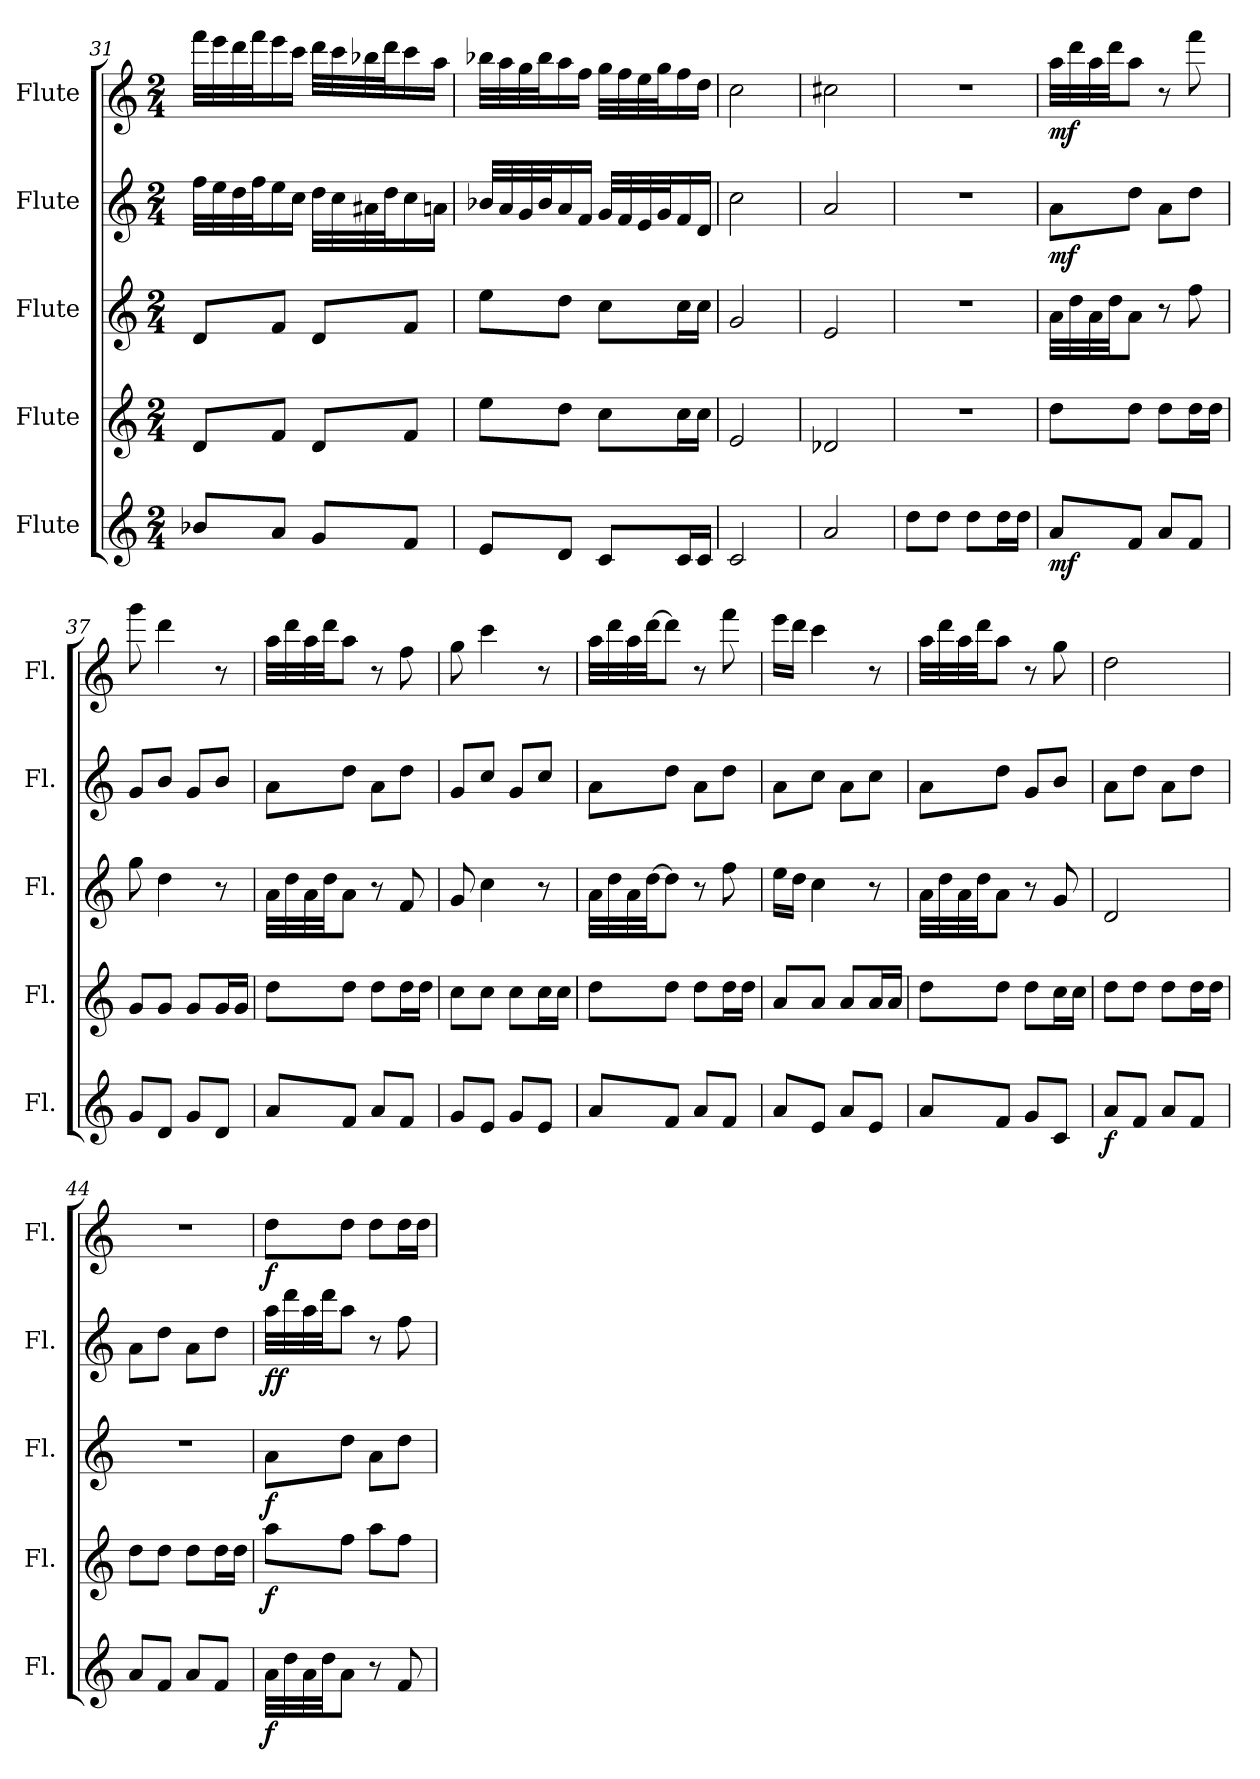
**kern	**dynam	**kern	**dynam	**kern	**dynam	**kern	**dynam	**kern	**dynam
*part5	*part5	*part4	*part4	*part3	*part3	*part2	*part2	*part1	*part1
*staff5	*staff5	*staff4	*staff4	*staff3	*staff3	*staff2	*staff2	*staff1	*staff1
*I"Flute	*	*I"Flute	*	*I"Flute	*	*I"Flute	*	*I"Flute	*
*I'Fl.	*	*I'Fl.	*	*I'Fl.	*	*I'Fl.	*	*I'Fl.	*
*clefG2	*	*clefG2	*	*clefG2	*	*clefG2	*	*clefG2	*
*k[]	*	*k[]	*	*k[]	*	*k[]	*	*k[]	*
*M2/4	*	*M2/4	*	*M2/4	*	*M2/4	*	*M2/4	*
=31	=31	=31	=31	=31	=31	=31	=31	=31	=31
8b-X/L	.	8d/L	.	8d/L	.	32ff\LLL	.	32fff\LLL	.
.	.	.	.	.	.	32ee\	.	32eee\	.
.	.	.	.	.	.	32dd\	.	32ddd\	.
.	.	.	.	.	.	32ff\J	.	32fff\J	.
8a/J	.	8f/J	.	8f/J	.	16ee\	.	16eee\	.
.	.	.	.	.	.	16cc\JJ	.	16ccc\JJ	.
8g/L	.	8d/L	.	8d/L	.	32dd\LLL	.	32ddd\LLL	.
.	.	.	.	.	.	32cc\	.	32ccc\	.
.	.	.	.	.	.	32a#X\	.	32bb-X\	.
.	.	.	.	.	.	32dd\J	.	32ddd\J	.
8f/J	.	8f/J	.	8f/J	.	16cc\	.	16ccc\	.
.	.	.	.	.	.	16an\JJ	.	16aa\JJ	.
!!LO:PB:g=z
=32	=32	=32	=32	=32	=32	=32	=32	=32	=32
8e/L	.	8ee\L	.	8ee\L	.	32b-X/LLL	.	32bb-X\LLL	.
.	.	.	.	.	.	32a/	.	32aa\	.
.	.	.	.	.	.	32g/	.	32gg\	.
.	.	.	.	.	.	32b-/J	.	32bb-\J	.
8d/J	.	8dd\J	.	8dd\J	.	16a/	.	16aa\	.
.	.	.	.	.	.	16f/JJ	.	16ff\JJ	.
8c/L	.	8cc\L	.	8cc\L	.	32g/LLL	.	32gg\LLL	.
.	.	.	.	.	.	32f/	.	32ff\	.
.	.	.	.	.	.	32e/	.	32ee\	.
.	.	.	.	.	.	32g/J	.	32gg\J	.
16c/L	.	16cc\L	.	16cc\L	.	16f/	.	16ff\	.
16c/JJ	.	16cc\JJ	.	16cc\JJ	.	16d/JJ	.	16dd\JJ	.
=33	=33	=33	=33	=33	=33	=33	=33	=33	=33
2c/	.	2e/	.	2g/	.	2cc\	.	2cc\	.
=34	=34	=34	=34	=34	=34	=34	=34	=34	=34
2a/	.	2d-X/	.	2e/	.	2a/	.	2cc#X\	.
=35	=35	=35	=35	=35	=35	=35	=35	=35	=35
8dd\L	.	2r	.	2r	.	2r	.	2r	.
8dd\J	.	.	.	.	.	.	.	.	.
8dd\L	.	.	.	.	.	.	.	.	.
16dd\L	.	.	.	.	.	.	.	.	.
16dd\JJ	.	.	.	.	.	.	.	.	.
=36	=36	=36	=36	=36	=36	=36	=36	=36	=36
!	!LO:DY:b	!	!LO:DY:a	!	!	!	!	!	!
!	!	!	!LO:DY:n=1:b	!	!	!	!LO:DY:b	!	!LO:DY:b
8a/L	mf	8dd\L	mf mf	32a\LLL	.	8a\L	mf	32aa\LLL	mf
.	.	.	.	32dd\	.	.	.	32ddd\	.
.	.	.	.	32a\	.	.	.	32aa\	.
.	.	.	.	32dd\JJ	.	.	.	32ddd\JJ	.
8f/J	.	8dd\J	.	8a\J	.	8dd\J	.	8aa\J	.
8a/L	.	8dd\L	.	8r	.	8a\L	.	8r	.
8f/J	.	16dd\L	.	8ff\	.	8dd\J	.	8fff\	.
.	.	16dd\JJ	.	.	.	.	.	.	.
=37	=37	=37	=37	=37	=37	=37	=37	=37	=37
8g/L	.	8g/L	.	8gg\	.	8g/L	.	8ggg\	.
8d/J	.	8g/J	.	4dd\	.	8b/J	.	4ddd\	.
8g/L	.	8g/L	.	.	.	8g/L	.	.	.
8d/J	.	16g/L	.	8r	.	8b/J	.	8r	.
.	.	16g/JJ	.	.	.	.	.	.	.
!!LO:LB:g=z
=38	=38	=38	=38	=38	=38	=38	=38	=38	=38
8a/L	.	8dd\L	.	32a\LLL	.	8a\L	.	32aa\LLL	.
.	.	.	.	32dd\	.	.	.	32ddd\	.
.	.	.	.	32a\	.	.	.	32aa\	.
.	.	.	.	32dd\JJ	.	.	.	32ddd\JJ	.
8f/J	.	8dd\J	.	8a\J	.	8dd\J	.	8aa\J	.
8a/L	.	8dd\L	.	8r	.	8a\L	.	8r	.
8f/J	.	16dd\L	.	8f/	.	8dd\J	.	8ff\	.
.	.	16dd\JJ	.	.	.	.	.	.	.
=39	=39	=39	=39	=39	=39	=39	=39	=39	=39
8g/L	.	8cc\L	.	8g/	.	8g/L	.	8gg\	.
8e/J	.	8cc\J	.	4cc\	.	8cc/J	.	4ccc\	.
8g/L	.	8cc\L	.	.	.	8g/L	.	.	.
8e/J	.	16cc\L	.	8r	.	8cc/J	.	8r	.
.	.	16cc\JJ	.	.	.	.	.	.	.
=40	=40	=40	=40	=40	=40	=40	=40	=40	=40
8a/L	.	8dd\L	.	32a\LLL	.	8a\L	.	32aa\LLL	.
.	.	.	.	32dd\	.	.	.	32ddd\	.
.	.	.	.	32a\	.	.	.	32aa\	.
.	.	.	.	[32dd\JJ	.	.	.	[32ddd\JJ	.
8f/J	.	8dd\J	.	8dd\J]	.	8dd\J	.	8ddd\J]	.
8a/L	.	8dd\L	.	8r	.	8a\L	.	8r	.
8f/J	.	16dd\L	.	8ff\	.	8dd\J	.	8fff\	.
.	.	16dd\JJ	.	.	.	.	.	.	.
=41	=41	=41	=41	=41	=41	=41	=41	=41	=41
8a/L	.	8a/L	.	16ee\LL	.	8a\L	.	16eee\LL	.
.	.	.	.	16dd\JJ	.	.	.	16ddd\JJ	.
8e/J	.	8a/J	.	4cc\	.	8cc\J	.	4ccc\	.
8a/L	.	8a/L	.	.	.	8a\L	.	.	.
8e/J	.	16a/L	.	8r	.	8cc\J	.	8r	.
.	.	16a/JJ	.	.	.	.	.	.	.
=42	=42	=42	=42	=42	=42	=42	=42	=42	=42
8a/L	.	8dd\L	.	32a\LLL	.	8a\L	.	32aa\LLL	.
.	.	.	.	32dd\	.	.	.	32ddd\	.
.	.	.	.	32a\	.	.	.	32aa\	.
.	.	.	.	32dd\JJ	.	.	.	32ddd\JJ	.
8f/J	.	8dd\J	.	8a\J	.	8dd\J	.	8aa\J	.
8g/L	.	8dd\L	.	8r	.	8g/L	.	8r	.
8c/J	.	16cc\L	.	8g/	.	8b/J	.	8gg\	.
.	.	16cc\JJ	.	.	.	.	.	.	.
!!LO:PB:g=z
=43	=43	=43	=43	=43	=43	=43	=43	=43	=43
!	!LO:DY:b	!	!	!	!	!	!	!	!
8a/L	f	8dd\L	.	2d/	.	8a\L	.	2dd\	.
8f/J	.	8dd\J	.	.	.	8dd\J	.	.	.
8a/L	.	8dd\L	.	.	.	8a\L	.	.	.
8f/J	.	16dd\L	.	.	.	8dd\J	.	.	.
.	.	16dd\JJ	.	.	.	.	.	.	.
=44	=44	=44	=44	=44	=44	=44	=44	=44	=44
8a/L	.	8dd\L	.	2r	.	8a\L	.	2r	.
8f/J	.	8dd\J	.	.	.	8dd\J	.	.	.
8a/L	.	8dd\L	.	.	.	8a\L	.	.	.
8f/J	.	16dd\L	.	.	.	8dd\J	.	.	.
.	.	16dd\JJ	.	.	.	.	.	.	.
=45	=45	=45	=45	=45	=45	=45	=45	=45	=45
!	!LO:DY:b	!	!LO:DY:b	!	!LO:DY:b	!	!LO:DY:b	!	!
!	!	!	!	!	!	!	!LO:DY:n=1:b	!	!LO:DY:b
32a\LLL	f	8aa\L	f	8a\L	f	32aa\LLL	f f	8dd\L	f
32dd\	.	.	.	.	.	32ddd\	.	.	.
32a\	.	.	.	.	.	32aa\	.	.	.
32dd\JJ	.	.	.	.	.	32ddd\JJ	.	.	.
8a\J	.	8ff\J	.	8dd\J	.	8aa\J	.	8dd\J	.
8r	.	8aa\L	.	8a\L	.	8r	.	8dd\L	.
8f/	.	8ff\J	.	8dd\J	.	8ff\	.	16dd\L	.
.	.	.	.	.	.	.	.	16dd\JJ	.
=	=	=	=	=	=	=	=	=	=
*-	*-	*-	*-	*-	*-	*-	*-	*-	*-
